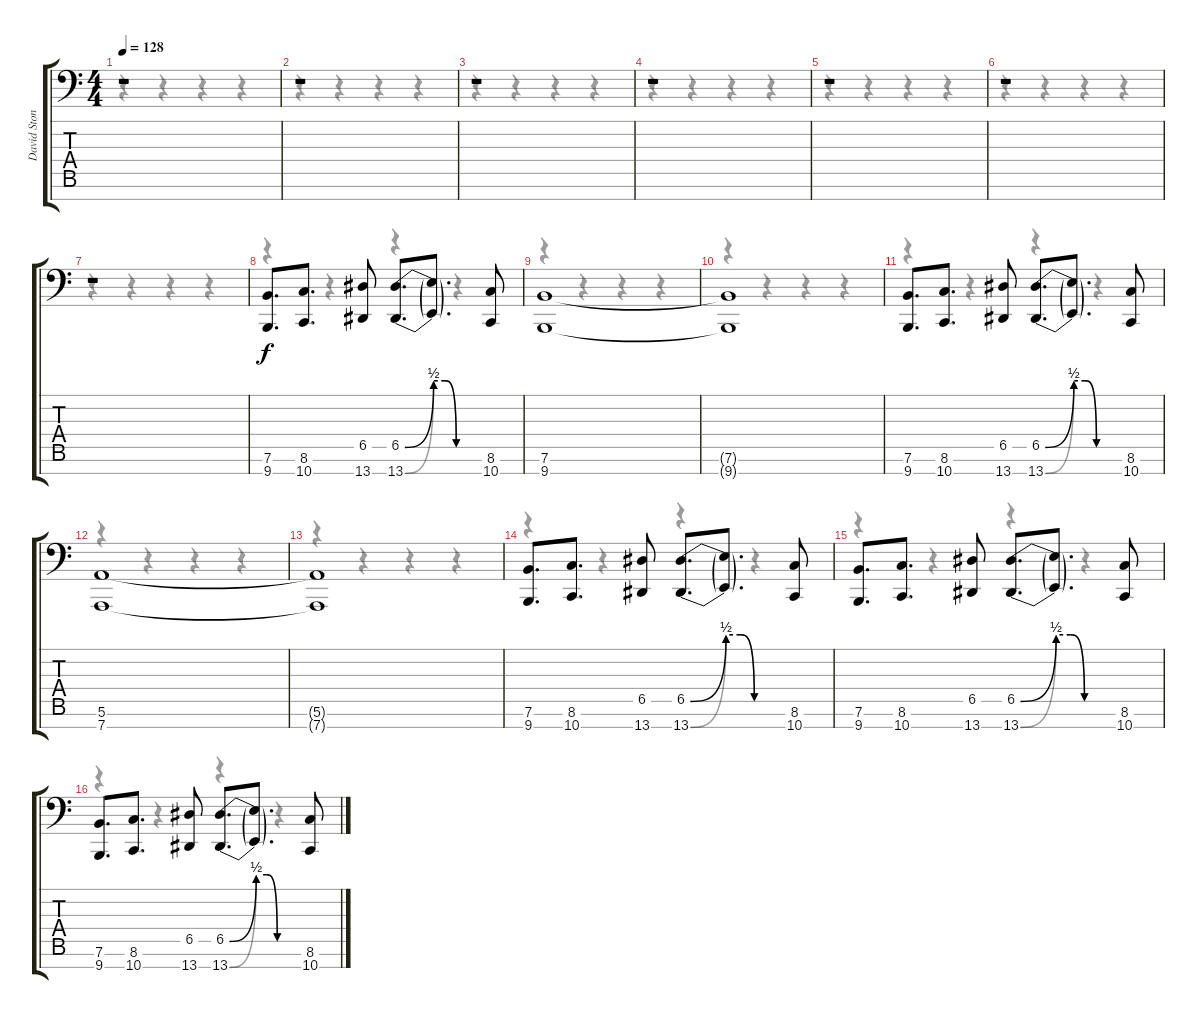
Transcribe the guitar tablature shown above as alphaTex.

\track ("David Stone - Keys 4" "David Ston") {instrument lead2sawtooth}
\staff {score tabs}
\tuning (E4 B3 G3 D3 A2 E2 D1) {hide}
\voice
\ts (4 4)
\tempo 128
\clef f4
\ks c
r.1{dy f} |
r.1 |
r.1 |
r.1 |
r.1 |
r.1 |
r.1 |
(7.6 9.7).8{d} (8.6 10.7).8{d} (6.5 13.7).8 (6.5{be (bend 0 0 60 2)} 13.7{be (bend 0 0 60 2)}).8{d} (6.5{be (custom 0 2 15 2 30 0 60 0) t} 13.7{be (custom 0 2 15 2 30 0 60 0) t}).8{d} (8.6 10.7).8 |
(7.6 9.7).1 |
(7.6{t} 9.7{t}).1 |
(7.6 9.7).8{d} (8.6 10.7).8{d} (6.5 13.7).8 (6.5{be (bend 0 0 60 2)} 13.7{be (bend 0 0 60 2)}).8{d} (6.5{be (custom 0 2 15 2 30 0 60 0) t} 13.7{be (custom 0 2 15 2 30 0 60 0) t}).8{d} (8.6 10.7).8 |
(5.6 7.7).1 |
(5.6{t} 7.7{t}).1 |
(7.6 9.7).8{d} (8.6 10.7).8{d} (6.5 13.7).8 (6.5{be (bend 0 0 60 2)} 13.7{be (bend 0 0 60 2)}).8{d} (6.5{be (custom 0 2 15 2 30 0 60 0) t} 13.7{be (custom 0 2 15 2 30 0 60 0) t}).8{d} (8.6 10.7).8 |
(7.6 9.7).8{d} (8.6 10.7).8{d} (6.5 13.7).8 (6.5{be (bend 0 0 60 2)} 13.7{be (bend 0 0 60 2)}).8{d} (6.5{be (custom 0 2 15 2 30 0 60 0) t} 13.7{be (custom 0 2 15 2 30 0 60 0) t}).8{d} (8.6 10.7).8 |
(7.6 9.7).8{d} (8.6 10.7).8{d} (6.5 13.7).8 (6.5{be (bend 0 0 60 2)} 13.7{be (bend 0 0 60 2)}).8{d} (6.5{be (custom 0 2 15 2 30 0 60 0) t} 13.7{be (custom 0 2 15 2 30 0 60 0) t}).8{d} (8.6 10.7).8
\voice
\clef f4
\ottava regular
\simile none
\ks c
r.4{dy f} r.4 r.4 r.4 |
r.4 r.4 r.4 r.4 |
r.4 r.4 r.4 r.4 |
r.4 r.4 r.4 r.4 |
r.4 r.4 r.4 r.4 |
r.4 r.4 r.4 r.4 |
r.4 r.4 r.4 r.4 |
r.4 r.4 r.4 r.4 |
r.4 r.4 r.4 r.4 |
r.4 r.4 r.4 r.4 |
r.4 r.4 r.4 r.4 |
r.4 r.4 r.4 r.4 |
r.4 r.4 r.4 r.4 |
r.4 r.4 r.4 r.4 |
r.4 r.4 r.4 r.4 |
r.4 r.4 r.4 r.4
